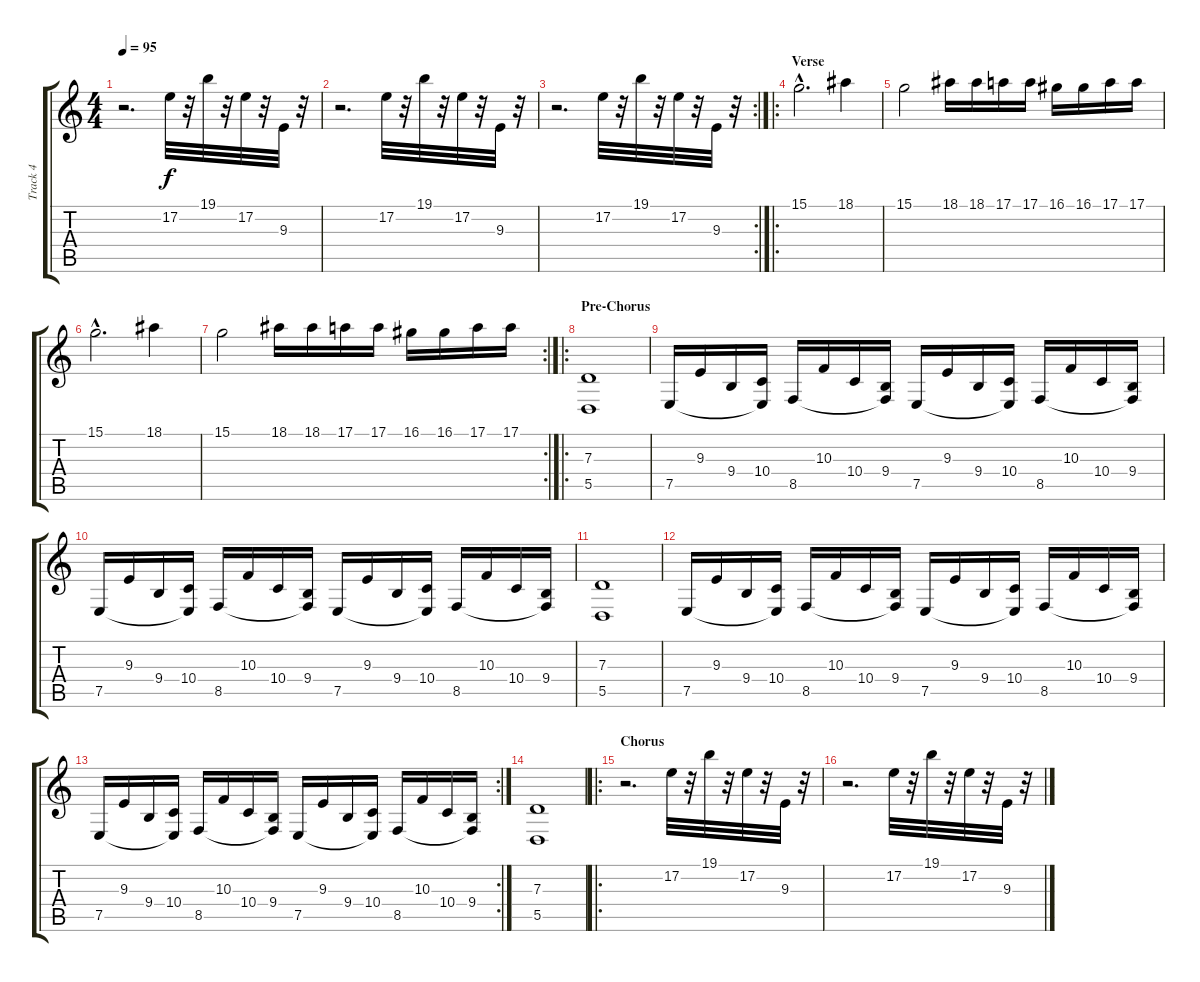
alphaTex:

\track ("Track 4" "Track 4") {instrument stringensemble1}
\staff {score tabs}
\tuning (E4 B3 G3 D3 A2 D2) {hide}
\ts (4 4)
\tempo 95
\clef g2
\ks c
r.2{d dy f} 17.2.32 r.32 19.1.32 r.32 17.2.32 r.32 9.3.32 r.32 |
r.2{d} 17.2.32 r.32 19.1.32 r.32 17.2.32 r.32 9.3.32 r.32 |
\rc 2
r.2{d} 17.2.32 r.32 19.1.32 r.32 17.2.32 r.32 9.3.32 r.32 |
\ro
\section ("" "Verse")
15.1{hac}.2{d} 18.1.4 |
15.1.2 18.1.16 18.1.16 17.1.16 17.1.16 16.1.16 16.1.16 17.1.16 17.1.16 |
15.1{hac}.2{d} 18.1.4 |
\rc 2
15.1.2 18.1.16 18.1.16 17.1.16 17.1.16 16.1.16 16.1.16 17.1.16 17.1.16 |
\ro
\section ("" "Pre-Chorus")
(7.3 5.5).1 |
7.5.16 9.3.16 9.4.16 (10.4 7.5{t}).16 8.5.16 10.3.16 10.4.16 (9.4 8.5{t}).16 7.5.16 9.3.16 9.4.16 (10.4 7.5{t}).16 8.5.16 10.3.16 10.4.16 (9.4 8.5{t}).16 |
7.5.16 9.3.16 9.4.16 (10.4 7.5{t}).16 8.5.16 10.3.16 10.4.16 (9.4 8.5{t}).16 7.5.16 9.3.16 9.4.16 (10.4 7.5{t}).16 8.5.16 10.3.16 10.4.16 (9.4 8.5{t}).16 |
(7.3 5.5).1 |
7.5.16 9.3.16 9.4.16 (10.4 7.5{t}).16 8.5.16 10.3.16 10.4.16 (9.4 8.5{t}).16 7.5.16 9.3.16 9.4.16 (10.4 7.5{t}).16 8.5.16 10.3.16 10.4.16 (9.4 8.5{t}).16 |
\rc 2
7.5.16 9.3.16 9.4.16 (10.4 7.5{t}).16 8.5.16 10.3.16 10.4.16 (9.4 8.5{t}).16 7.5.16 9.3.16 9.4.16 (10.4 7.5{t}).16 8.5.16 10.3.16 10.4.16 (9.4 8.5{t}).16 |
(7.3 5.5).1 |
\ro
\section ("" "Chorus")
r.2{d} 17.2.32 r.32 19.1.32 r.32 17.2.32 r.32 9.3.32 r.32 |
r.2{d} 17.2.32 r.32 19.1.32 r.32 17.2.32 r.32 9.3.32 r.32
